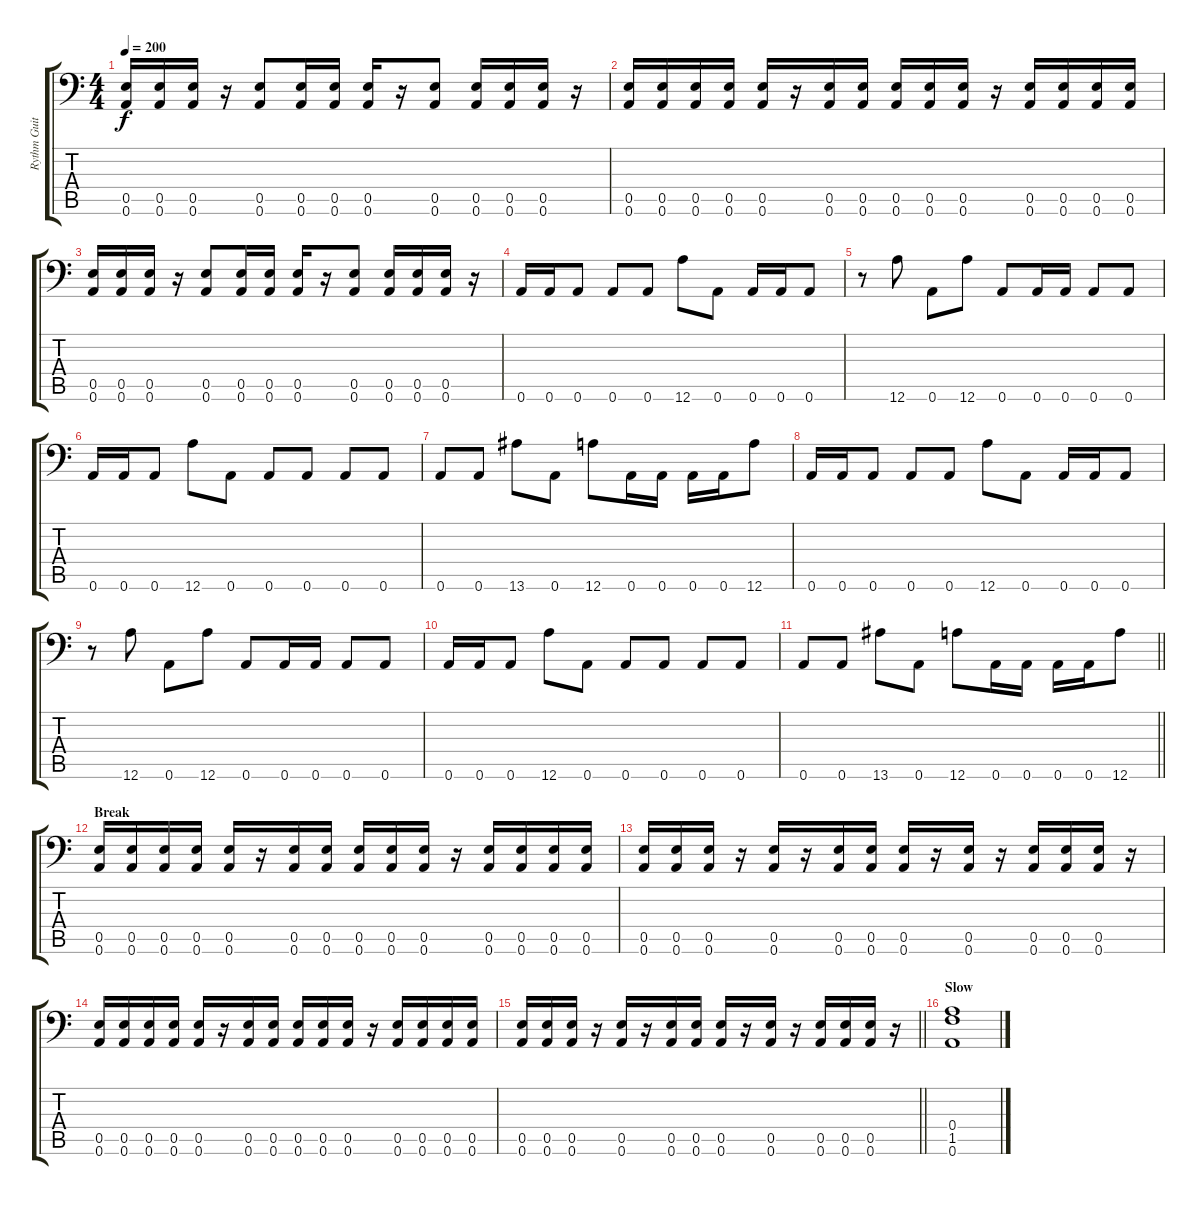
\track ("Rythm Guitar" "Rythm Guit") {instrument distortionguitar}
\staff {score tabs}
\tuning (B3 Gb3 D3 A2 E2 A1) {hide}
\ts (4 4)
\tempo 200
\clef f4
\ks c
(0.5 0.6).16{dy f} (0.5 0.6).16 (0.5 0.6).16 r.16 (0.5 0.6).8 (0.5 0.6).16 (0.5 0.6).16 (0.5 0.6).16 r.16 (0.5 0.6).8 (0.5 0.6).16 (0.5 0.6).16 (0.5 0.6).16 r.16 |
(0.5 0.6).16 (0.5 0.6).16 (0.5 0.6).16 (0.5 0.6).16 (0.5 0.6).16 r.16 (0.5 0.6).16 (0.5 0.6).16 (0.5 0.6).16 (0.5 0.6).16 (0.5 0.6).16 r.16 (0.5 0.6).16 (0.5 0.6).16 (0.5 0.6).16 (0.5 0.6).16 |
(0.5 0.6).16 (0.5 0.6).16 (0.5 0.6).16 r.16 (0.5 0.6).8 (0.5 0.6).16 (0.5 0.6).16 (0.5 0.6).16 r.16 (0.5 0.6).8 (0.5 0.6).16 (0.5 0.6).16 (0.5 0.6).16 r.16 |
0.6.16 0.6.16 0.6.8 0.6.8 0.6.8 12.6.8 0.6.8 0.6.16 0.6.16 0.6.8 |
r.8 12.6.8 0.6.8 12.6.8 0.6.8 0.6.16 0.6.16 0.6.8 0.6.8 |
0.6.16 0.6.16 0.6.8 12.6.8 0.6.8 0.6.8 0.6.8 0.6.8 0.6.8 |
0.6.8 0.6.8 13.6.8 0.6.8 12.6.8 0.6.16 0.6.16 0.6.16 0.6.16 12.6.8 |
0.6.16 0.6.16 0.6.8 0.6.8 0.6.8 12.6.8 0.6.8 0.6.16 0.6.16 0.6.8 |
r.8 12.6.8 0.6.8 12.6.8 0.6.8 0.6.16 0.6.16 0.6.8 0.6.8 |
0.6.16 0.6.16 0.6.8 12.6.8 0.6.8 0.6.8 0.6.8 0.6.8 0.6.8 |
\barLineRight lightlight
0.6.8 0.6.8 13.6.8 0.6.8 12.6.8 0.6.16 0.6.16 0.6.16 0.6.16 12.6.8 |
\section ("" "Break")
(0.5 0.6).16 (0.5 0.6).16 (0.5 0.6).16 (0.5 0.6).16 (0.5 0.6).16 r.16 (0.5 0.6).16 (0.5 0.6).16 (0.5 0.6).16 (0.5 0.6).16 (0.5 0.6).16 r.16 (0.5 0.6).16 (0.5 0.6).16 (0.5 0.6).16 (0.5 0.6).16 |
(0.5 0.6).16 (0.5 0.6).16 (0.5 0.6).16 r.16 (0.5 0.6).16 r.16 (0.5 0.6).16 (0.5 0.6).16 (0.5 0.6).16 r.16 (0.5 0.6).16 r.16 (0.5 0.6).16 (0.5 0.6).16 (0.5 0.6).16 r.16 |
(0.5 0.6).16 (0.5 0.6).16 (0.5 0.6).16 (0.5 0.6).16 (0.5 0.6).16 r.16 (0.5 0.6).16 (0.5 0.6).16 (0.5 0.6).16 (0.5 0.6).16 (0.5 0.6).16 r.16 (0.5 0.6).16 (0.5 0.6).16 (0.5 0.6).16 (0.5 0.6).16 |
\barLineRight lightlight
(0.5 0.6).16 (0.5 0.6).16 (0.5 0.6).16 r.16 (0.5 0.6).16 r.16 (0.5 0.6).16 (0.5 0.6).16 (0.5 0.6).16 r.16 (0.5 0.6).16 r.16 (0.5 0.6).16 (0.5 0.6).16 (0.5 0.6).16 r.16 |
\section ("" "Slow")
(0.4 1.5 0.6).1
